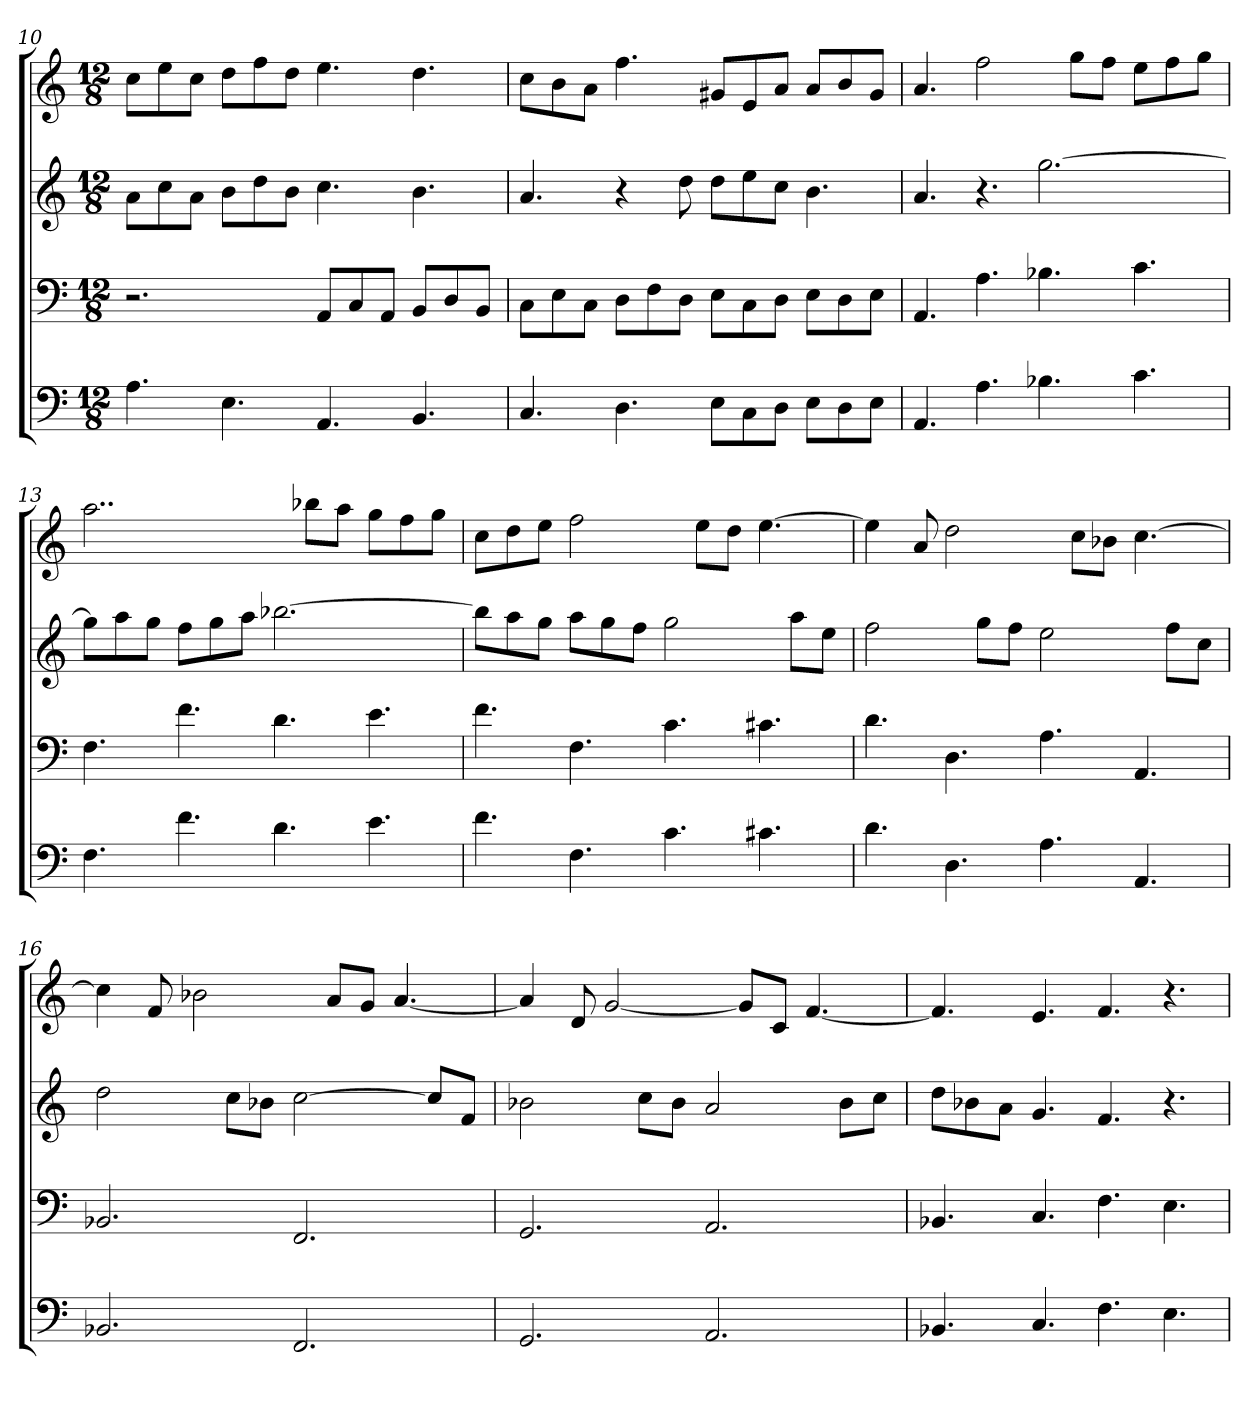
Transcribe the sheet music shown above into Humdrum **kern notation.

**kern	**kern	**kern	**kern
*part4	*part3	*part2	*part1
*staff4	*staff3	*staff2	*staff1
*k[]	*k[]	*k[]	*k[]
*a:	*a:	*a:	*a:
*M12/8	*M12/8	*M12/8	*M12/8
=10	=10	=10	=10
4.A	2.r	8aL	8ccL
.	.	8cc	8ee
.	.	8aJ	8ccJ
4.E	.	8bL	8ddL
.	.	8dd	8ff
.	.	8bJ	8ddJ
4.AA	8AAL	4.cc	4.ee
.	8C	.	.
.	8AAJ	.	.
4.BB	8BBL	4.b	4.dd
.	8D	.	.
.	8BBJ	.	.
=11	=11	=11	=11
4.C	8CL	4.a	8ccL
.	8E	.	8b
.	8CJ	.	8aJ
4.D	8DL	4r	4.ff
.	8F	.	.
.	8DJ	8dd	.
8EL	8EL	8ddL	8g#XL
8C	8C	8ee	8e
8DJ	8DJ	8ccJ	8aJ
8EL	8EL	4.b	8aL
8D	8D	.	8b
8EJ	8EJ	.	8g#J
=12	=12	=12	=12
4.AA	4.AA	4.a	4.a
4.A	4.A	4.r	2ff
4.B-X	4.B-X	[2.gg	.
.	.	.	8ggL
.	.	.	8ffJ
4.c	4.c	.	8eeL
.	.	.	8ff
.	.	.	8ggJ
=13	=13	=13	=13
4.F	4.F	8ggL]	2..aa
.	.	8aa	.
.	.	8ggJ	.
4.f	4.f	8ffL	.
.	.	8gg	.
.	.	8aaJ	.
4.d	4.d	[2.bb-X	.
.	.	.	8bb-XL
.	.	.	8aaJ
4.e	4.e	.	8ggL
.	.	.	8ff
.	.	.	8ggJ
=14	=14	=14	=14
4.f	4.f	8bb-L]	8ccL
.	.	8aa	8dd
.	.	8ggJ	8eeJ
4.F	4.F	8aaL	2ff
.	.	8gg	.
.	.	8ffJ	.
4.c	4.c	2gg	.
.	.	.	8eeL
.	.	.	8ddJ
4.c#X	4.c#X	.	[4.ee
.	.	8aaL	.
.	.	8eeJ	.
=15	=15	=15	=15
4.d	4.d	2ff	4ee]
.	.	.	8a
4.D	4.D	.	2dd
.	.	8ggL	.
.	.	8ffJ	.
4.A	4.A	2ee	.
.	.	.	8ccL
.	.	.	8b-XJ
4.AA	4.AA	.	[4.cc
.	.	8ffL	.
.	.	8ccJ	.
=16	=16	=16	=16
2.BB-X	2.BB-X	2dd	4cc]
.	.	.	8f
.	.	.	2b-X
.	.	8ccL	.
.	.	8b-XJ	.
2.FF	2.FF	[2cc	.
.	.	.	8aL
.	.	.	8gJ
.	.	.	[4.a
.	.	8ccL]	.
.	.	8fJ	.
=17	=17	=17	=17
2.GG	2.GG	2b-X	4a]
.	.	.	8d
.	.	.	[2g
.	.	8ccL	.
.	.	8b-J	.
2.AA	2.AA	2a	.
.	.	.	8gL]
.	.	.	8cJ
.	.	.	[4.f
.	.	8b-L	.
.	.	8ccJ	.
=18	=18	=18	=18
4.BB-X	4.BB-X	8ddL	4.f]
.	.	8b-X	.
.	.	8aJ	.
4.C	4.C	4.g	4.e
4.F	4.F	4.f	4.f
4.E	4.E	4.r	4.r
=	=	=	=
*-	*-	*-	*-
